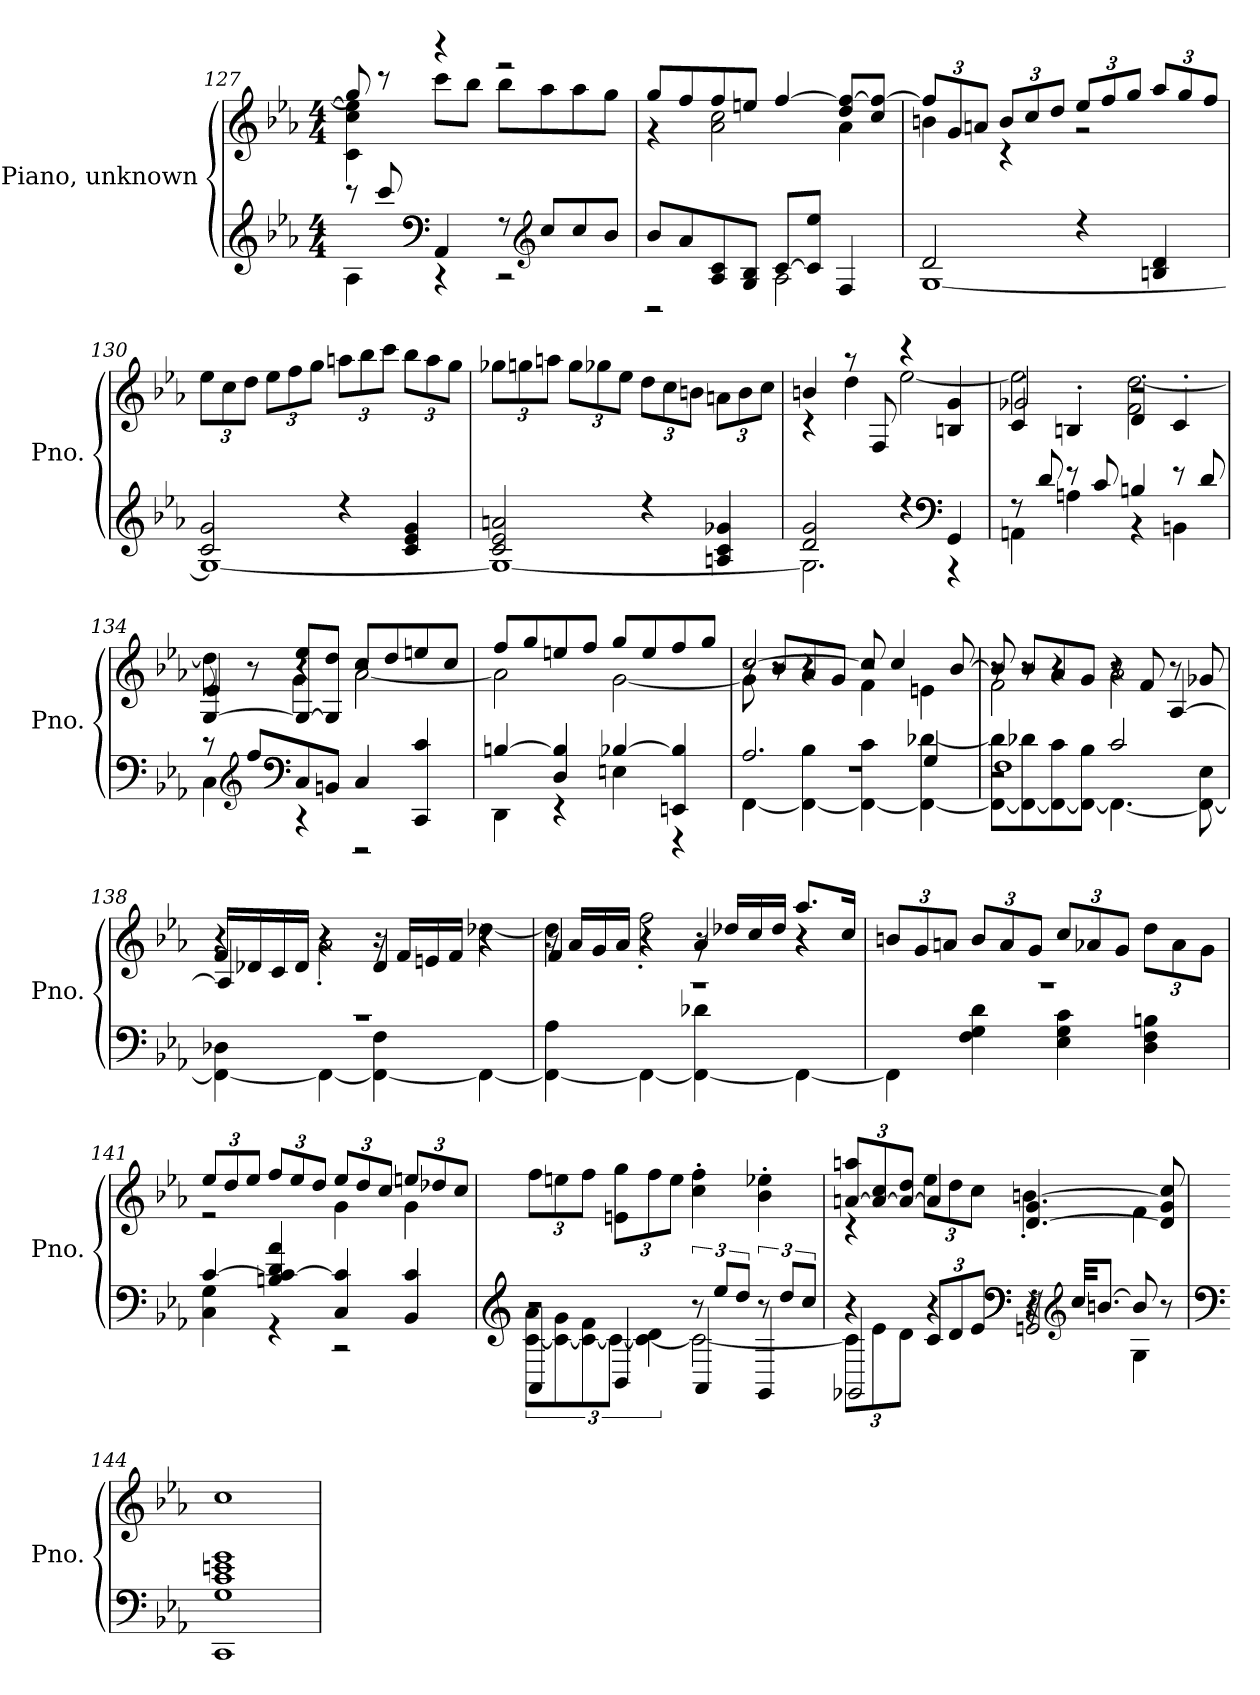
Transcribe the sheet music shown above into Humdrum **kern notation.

**kern	**kern
*part1	*part1
*staff2	*staff1
*I"Piano, unknown	*
*I'Pno.	*
*clefG2	*clefG2
*k[b-e-a-]	*k[b-e-a-]
*M4/4	*M4/4
=127	=127
*^	*^
8r	4A-\	8gg/]	4c\ 4cc\ 4ee-\]
8ccc/	.	8r	.
*clefF4	*	*	*
4AA-/	4r	4r	8ccc\L
.	.	.	8bb-\J
8r	2r	2r	8bb-\L
*clefG2	*	*	*
8cc/L	.	.	8aa-\
8cc/	.	.	8aa-\
8b-/J	.	.	8gg\J
=128	=128	=128	=128
8b-/L	2r	8gg/L	4r
8a-/	.	8ff/	.
8A-/ 8c/	.	8ff/	2a-\ 2cc\
8G/ 8B-/J	.	8een/J	.
[8c/L	2A-\	[4ff/	.
8c/] 8ee-/J	.	.	.
4F/	.	8dd/ 8ff/_L	4a-\
.	.	8cc/ 8ff/_J	.
!!LO:LB:g=z	!!
=129	=129	=129	=129
*	*	*Xbrackettup	*
2d/	[1G	12ff/L]	4bn\
.	.	12g/	.
.	.	12an/J	.
.	.	12b/L	4r
.	.	12cc/	.
.	.	12dd/J	.
4r	.	12ee-/L	2r
.	.	12ff/	.
.	.	12gg/J	.
4Bn/ 4d/	.	12aa-/L	.
.	.	12gg/	.
.	.	12ff/J	.
*	*	*v	*v
=130	=130	=130
2c/ 2g/	1G_	12ee-\L
.	.	12cc\
.	.	12dd\J
.	.	12ee-\L
.	.	12ff\
.	.	12gg\J
4r	.	12aan\L
.	.	12bb-\
.	.	12ccc\J
4c/ 4e-/ 4g/	.	12bb-\L
.	.	12aa\
.	.	12gg\J
=131	=131	=131
2c/ 2e-/ 2an/	1G_	12gg-X\L
.	.	12ggn\
.	.	12aan\J
.	.	12gg\L
.	.	12gg-X\
.	.	12ee-\J
4r	.	12dd\L
.	.	12cc\
.	.	12bn\J
4An/ 4c/ 4g-X/	.	12an\L
.	.	12b\
.	.	12cc\J
!!LO:LB:g=z
=132	=132	=132
*	*	*^
2d/ 2g/	2.G\]	4bn/	4r
.	.	8r	4dd\
.	.	8F/	.
4r	.	4r	[2ee-\
*clefF4	*	*	*
4GG/	4r	4Bn/ 4g/	.
=133	=133	=133	=133
*	*	*	*^
8r	4AAn\	4c'/	2ee-\]	2g-X/
8d/	.	.	.	.
8r	4An\	4Bn'/	.	.
8c/	.	.	.	.
4Bn/	4r	4d'/	2f\ [2dd\	2r
8r	4BBn\	4c'/	.	.
8d/	.	.	.	.
=134	=134	=134	=134	=134
8r	4C\	[4G/	8dd\]	4e-/
*clefG2	*	*	*	*
8ff/L	.	.	8r	.
*clefF4	*	*	*	*
8C/	4r	8G/_ 8ee-/L	4g\	4r
8BBn/J	.	8G/] 8dd/J	.	.
4C/	2r	8cc/L	[2a-\	2r
.	.	8dd/	.	.
4CC/ 4c/	.	8een/	.	.
.	.	8cc/J	.	.
*	*	*	*v	*v
=135	=135	=135	=135
[4Bn/	4DD\	8ff/L	2a-\]
.	.	8gg/	.
4D/ 4B/]	4r	8een/	.
.	.	8ff/J	.
[4B-X/	4En\	8gg/L	[2g\
.	.	8ee/	.
4EEn/ 4B-/]	4r	8ff/	.
.	.	8gg/J	.
!!LO:LB:g=z
=136	=136	=136	=136
*	*^	*	*^
1r	[4FF\	2.A-/	8r	8g\]	[2cc/
.	.	.	8b-/L	8r	.
.	4FF\_ 4B-\	.	8a-/	4r	.
.	.	.	8g/J	.	.
.	4FF\_ 4c\	.	2r	4f\	8cc/]
.	.	.	.	.	4cc/
.	4FF\_ [4d-X\	4G/	.	4en\	.
.	.	.	.	.	[8b-/
=137	=137	=137	=137	=137	=137
2r	8FF\_ 8d-\]L	1F	8r	2f\	8b-/]
.	8FF\_ 8d-X\	.	8b-/L	.	8r
.	8FF\_ 8c\	.	8a-/	.	4r
.	8FF\_ 8B-\J	.	8g/J	.	.
2c/	4.FF\_	.	8r	2a-\	4r
.	.	.	8f/	.	.
.	.	.	8r	.	[4A-/
.	8FF\_ 8E-\	.	8g-X/	.	.
*	*v	*v	*	*	*
=138	=138	=138	=138	=138
1r	4FF\_ 4D-X\	16f/LL	4r	4A-/]
.	.	16d-X/	.	.
.	.	16c/	.	.
.	.	16d-/JJ	.	.
.	4FF\_	4r	2a-'\	4r
.	4FF\_ 4F\	16r	.	4d-/
.	.	16f/LL	.	.
.	.	16en/	.	.
.	.	16f/JJ	.	.
.	4FF\_	4r	[4dd-X\	4r
!!LO:PB:g=z	!!	!!
=139	=139	=139	=139	=139
1r	4FF\_ 4A-\	16r	4dd-\]	4f/
.	.	16a-/LL	.	.
.	.	16g/	.	.
.	.	16a-/JJ	.	.
.	4FF\_	4r	2ff'\	4r
.	4FF\_ 4d-X\	16r	.	4a-/
.	.	16dd-X/LL	.	.
.	.	16cc/	.	.
.	.	16dd-/JJ	.	.
.	4FF\_	8.aa-/L	4r	4r
.	.	16cc/Jk	.	.
*	*	*v	*v	*v
=140	=140	=140
1r	4FF\]	12bn/L
.	.	12g/
.	.	12an/J
.	4F\ 4G\ 4d\	12b/L
.	.	12a/
.	.	12g/J
.	4E-\ 4G\ 4c\	12cc/L
.	.	12a-X/
.	.	12g/J
.	4D\ 4F\ 4Bn\	12dd\L
.	.	12a-\
.	.	12g\J
=141	=141	=141
*	*	*^
[4c/	4C\ 4G\	12ee-/L	2r
.	.	12dd/	.
.	.	12ee-/J	.
4Bn/ 4c/_ 4d/ 4a-/	4r	12ff/L	.
.	.	12ee-/	.
.	.	12dd/J	.
4C/ 4c/]	2r	12ee-/L	4g\
.	.	12dd/	.
.	.	12cc/J	.
4BB-/ 4c/	.	12een/L	4g\
.	.	12dd-X/	.
.	.	12cc/J	.
*v	*v	*	*
*	*v	*v
!!LO:LB:g=z
=142	=142
*clefG2	*
*^	*
*	*^	*
4AA-/	[12c\ 12a-\L	2r	12ff\L
.	12c\_ 12g\	.	12een\
.	12c\_ 12f\	.	12ff\J
4BB-/	12c\J_	.	12en\ 12gg\L
.	6c\_ 6d\	.	12ff\
.	.	.	12ee\J
12r	2c\_	4AA-/	4cc\' 4ff\'
12ee-/L	.	.	.
12dd/J	.	.	.
12r	.	4GG/	4b-\' 4ee-X\'
12dd/L	.	.	.
12cc/J	.	.	.
=143	=143	=143	=143
*	*Xbrackettup	*	*
*	*	*	*^
4r	12c\L]	2GG-X/	[12an/ 12aan/L	4r
.	12e-\	.	12a/_ 12cc/	.
.	12d\J	.	12a/_ 12dd/J	.
12c/L	4r	.	4a/]	12ee-\L
12d/	.	.	.	12dd\
12e-/J	.	.	.	12cc\J
*clefF4	*	*	*	*
32r	4r	2GGn/	[4.d/ [4.g/	4bn'\
*clefG2	*	*	*	*
32cc/KKL	.	.	.	.
[8.bn/J	.	.	.	.
8b/]	4G\	.	.	4f\
8r	.	.	8d/] 8g/] 8cc/	.
*v	*v	*v	*	*
*	*v	*v
=144	=144
*clefF4	*
1CC 1G 1c 1en 1g	1cc
=	=
*-	*-
